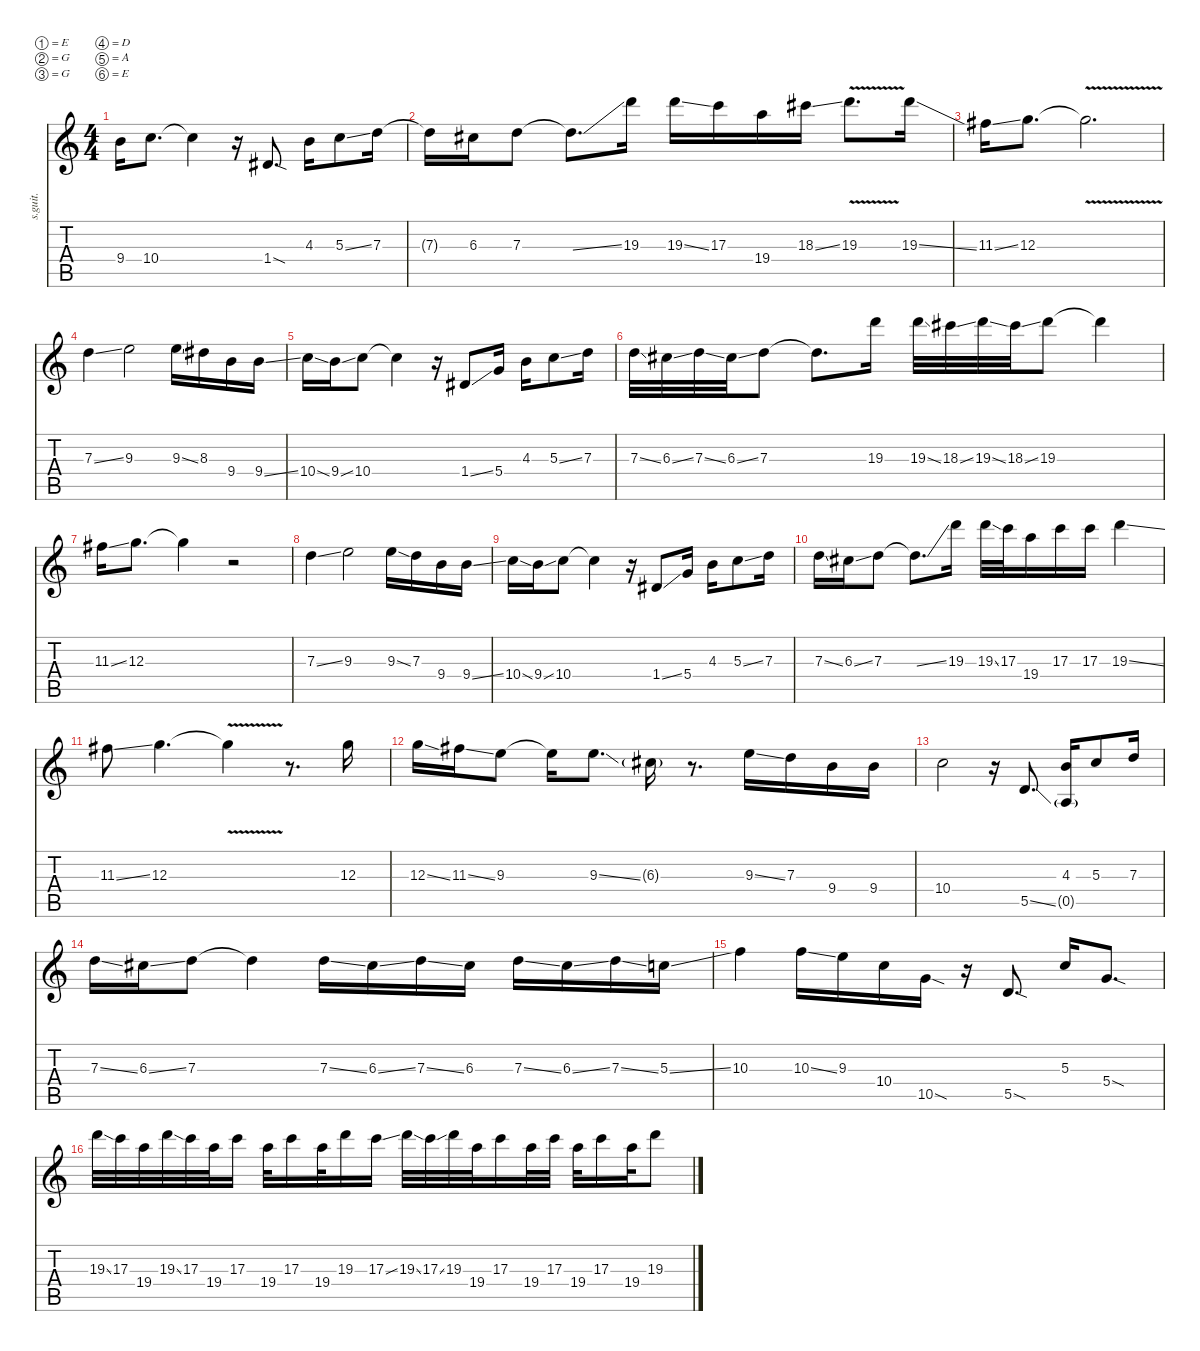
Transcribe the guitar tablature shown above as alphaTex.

\defaultSystemsLayout 4
\hideDynamics
\bracketExtendMode nobrackets
\track ("Gary Rossington (Slide/Rhythm Guitar)" "s.guit.") {instrument overdrivenguitar}
\staff {score tabs}
\tuning (E4 G3 G3 D3 A2 E2)
\ts (4 4)
\tempo (60 hide)
\clef g2
\ks c
9.4{t}.16{lyrics (0 "") lyrics (1 "") lyrics (2 "") lyrics (3 "") lyrics (4 "") dy f} 10.4.8{d lyrics (0 "") lyrics (1 "") lyrics (2 "") lyrics (3 "") lyrics (4 "")} 10.4{t}.4{lyrics (0 "") lyrics (1 "") lyrics (2 "") lyrics (3 "") lyrics (4 "")} r.16 1.4{sod acc #}.8{d lyrics (0 "") lyrics (1 "") lyrics (2 "") lyrics (3 "") lyrics (4 "")} 4.3.16{lyrics (0 "") lyrics (1 "") lyrics (2 "") lyrics (3 "") lyrics (4 "")} 5.3{ss}.8{lyrics (0 "") lyrics (1 "") lyrics (2 "") lyrics (3 "") lyrics (4 "")} 7.3.16{lyrics (0 "") lyrics (1 "") lyrics (2 "") lyrics (3 "") lyrics (4 "")} |
7.3{t}.16{lyrics (0 "") lyrics (1 "") lyrics (2 "") lyrics (3 "") lyrics (4 "")} 6.3{acc #}.16{lyrics (0 "") lyrics (1 "") lyrics (2 "") lyrics (3 "") lyrics (4 "")} 7.3.8{lyrics (0 "") lyrics (1 "") lyrics (2 "") lyrics (3 "") lyrics (4 "")} 7.3{ss t}.8{d lyrics (0 "") lyrics (1 "") lyrics (2 "") lyrics (3 "") lyrics (4 "")} 19.3.16{lyrics (0 "") lyrics (1 "") lyrics (2 "") lyrics (3 "") lyrics (4 "")} 19.3{ss}.16{lyrics (0 "") lyrics (1 "") lyrics (2 "") lyrics (3 "") lyrics (4 "")} 17.3.16{lyrics (0 "") lyrics (1 "") lyrics (2 "") lyrics (3 "") lyrics (4 "")} 19.4.16{lyrics (0 "") lyrics (1 "") lyrics (2 "") lyrics (3 "") lyrics (4 "")} 18.3{ss acc #}.16{lyrics (0 "") lyrics (1 "") lyrics (2 "") lyrics (3 "") lyrics (4 "")} 19.3{v}.8{d lyrics (0 "") lyrics (1 "") lyrics (2 "") lyrics (3 "") lyrics (4 "")} 19.3{ss}.16{lyrics (0 "") lyrics (1 "") lyrics (2 "") lyrics (3 "") lyrics (4 "")} |
11.3{ss acc #}.16{lyrics (0 "") lyrics (1 "") lyrics (2 "") lyrics (3 "") lyrics (4 "")} 12.3.8{d lyrics (0 "") lyrics (1 "") lyrics (2 "") lyrics (3 "") lyrics (4 "")} 12.3{v t}.2{d lyrics (0 "") lyrics (1 "") lyrics (2 "") lyrics (3 "") lyrics (4 "")} |
7.3{ss}.4{lyrics (0 "") lyrics (1 "") lyrics (2 "") lyrics (3 "") lyrics (4 "")} 9.3.2{lyrics (0 "") lyrics (1 "") lyrics (2 "") lyrics (3 "") lyrics (4 "")} 9.3{ss}.16{lyrics (0 "") lyrics (1 "") lyrics (2 "") lyrics (3 "") lyrics (4 "")} 8.3{acc #}.16{lyrics (0 "") lyrics (1 "") lyrics (2 "") lyrics (3 "") lyrics (4 "")} 9.4.16{lyrics (0 "") lyrics (1 "") lyrics (2 "") lyrics (3 "") lyrics (4 "")} 9.4{ss}.16{lyrics (0 "") lyrics (1 "") lyrics (2 "") lyrics (3 "") lyrics (4 "")} |
10.4{ss}.16{lyrics (0 "") lyrics (1 "") lyrics (2 "") lyrics (3 "") lyrics (4 "")} 9.4{ss}.16{lyrics (0 "") lyrics (1 "") lyrics (2 "") lyrics (3 "") lyrics (4 "")} 10.4.8{lyrics (0 "") lyrics (1 "") lyrics (2 "") lyrics (3 "") lyrics (4 "")} 10.4{t}.4{lyrics (0 "") lyrics (1 "") lyrics (2 "") lyrics (3 "") lyrics (4 "")} r.16 1.4{ss acc #}.8{lyrics (0 "") lyrics (1 "") lyrics (2 "") lyrics (3 "") lyrics (4 "")} 5.4.16{lyrics (0 "") lyrics (1 "") lyrics (2 "") lyrics (3 "") lyrics (4 "")} 4.3.16{lyrics (0 "") lyrics (1 "") lyrics (2 "") lyrics (3 "") lyrics (4 "")} 5.3{ss}.8{lyrics (0 "") lyrics (1 "") lyrics (2 "") lyrics (3 "") lyrics (4 "")} 7.3.16{lyrics (0 "") lyrics (1 "") lyrics (2 "") lyrics (3 "") lyrics (4 "")} |
7.3{ss}.32{lyrics (0 "") lyrics (1 "") lyrics (2 "") lyrics (3 "") lyrics (4 "")} 6.3{ss acc #}.32{lyrics (0 "") lyrics (1 "") lyrics (2 "") lyrics (3 "") lyrics (4 "")} 7.3{ss}.32{lyrics (0 "") lyrics (1 "") lyrics (2 "") lyrics (3 "") lyrics (4 "")} 6.3{ss acc #}.32{lyrics (0 "") lyrics (1 "") lyrics (2 "") lyrics (3 "") lyrics (4 "")} 7.3.8{lyrics (0 "") lyrics (1 "") lyrics (2 "") lyrics (3 "") lyrics (4 "")} 7.3{t}.8{d lyrics (0 "") lyrics (1 "") lyrics (2 "") lyrics (3 "") lyrics (4 "")} 19.3.16{lyrics (0 "") lyrics (1 "") lyrics (2 "") lyrics (3 "") lyrics (4 "")} 19.3{ss}.32{lyrics (0 "") lyrics (1 "") lyrics (2 "") lyrics (3 "") lyrics (4 "")} 18.3{ss acc #}.32{lyrics (0 "") lyrics (1 "") lyrics (2 "") lyrics (3 "") lyrics (4 "")} 19.3{ss}.32{lyrics (0 "") lyrics (1 "") lyrics (2 "") lyrics (3 "") lyrics (4 "")} 18.3{ss acc #}.32{lyrics (0 "") lyrics (1 "") lyrics (2 "") lyrics (3 "") lyrics (4 "")} 19.3.8{lyrics (0 "") lyrics (1 "") lyrics (2 "") lyrics (3 "") lyrics (4 "")} 19.3{t}.4{lyrics (0 "") lyrics (1 "") lyrics (2 "") lyrics (3 "") lyrics (4 "")} |
11.3{ss acc #}.16{lyrics (0 "") lyrics (1 "") lyrics (2 "") lyrics (3 "") lyrics (4 "")} 12.3.8{d lyrics (0 "") lyrics (1 "") lyrics (2 "") lyrics (3 "") lyrics (4 "")} 12.3{t}.4{lyrics (0 "") lyrics (1 "") lyrics (2 "") lyrics (3 "") lyrics (4 "")} r.2 |
7.3{ss}.4{lyrics (0 "") lyrics (1 "") lyrics (2 "") lyrics (3 "") lyrics (4 "")} 9.3.2{lyrics (0 "") lyrics (1 "") lyrics (2 "") lyrics (3 "") lyrics (4 "")} 9.3{ss}.16{lyrics (0 "") lyrics (1 "") lyrics (2 "") lyrics (3 "") lyrics (4 "")} 7.3.16{lyrics (0 "") lyrics (1 "") lyrics (2 "") lyrics (3 "") lyrics (4 "")} 9.4.16{lyrics (0 "") lyrics (1 "") lyrics (2 "") lyrics (3 "") lyrics (4 "")} 9.4{ss}.16{lyrics (0 "") lyrics (1 "") lyrics (2 "") lyrics (3 "") lyrics (4 "")} |
10.4{ss}.16{lyrics (0 "") lyrics (1 "") lyrics (2 "") lyrics (3 "") lyrics (4 "")} 9.4{ss}.16{lyrics (0 "") lyrics (1 "") lyrics (2 "") lyrics (3 "") lyrics (4 "")} 10.4.8{lyrics (0 "") lyrics (1 "") lyrics (2 "") lyrics (3 "") lyrics (4 "")} 10.4{t}.4{lyrics (0 "") lyrics (1 "") lyrics (2 "") lyrics (3 "") lyrics (4 "")} r.16 1.4{ss acc #}.8{lyrics (0 "") lyrics (1 "") lyrics (2 "") lyrics (3 "") lyrics (4 "")} 5.4.16{lyrics (0 "") lyrics (1 "") lyrics (2 "") lyrics (3 "") lyrics (4 "")} 4.3.16{lyrics (0 "") lyrics (1 "") lyrics (2 "") lyrics (3 "") lyrics (4 "")} 5.3{ss}.8{lyrics (0 "") lyrics (1 "") lyrics (2 "") lyrics (3 "") lyrics (4 "")} 7.3.16{lyrics (0 "") lyrics (1 "") lyrics (2 "") lyrics (3 "") lyrics (4 "")} |
7.3{ss}.16{lyrics (0 "") lyrics (1 "") lyrics (2 "") lyrics (3 "") lyrics (4 "")} 6.3{ss acc #}.16{lyrics (0 "") lyrics (1 "") lyrics (2 "") lyrics (3 "") lyrics (4 "")} 7.3.8{lyrics (0 "") lyrics (1 "") lyrics (2 "") lyrics (3 "") lyrics (4 "")} 7.3{ss t}.8{d lyrics (0 "") lyrics (1 "") lyrics (2 "") lyrics (3 "") lyrics (4 "")} 19.3.16{lyrics (0 "") lyrics (1 "") lyrics (2 "") lyrics (3 "") lyrics (4 "")} 19.3{ss}.32{lyrics (0 "") lyrics (1 "") lyrics (2 "") lyrics (3 "") lyrics (4 "")} 17.3.32{lyrics (0 "") lyrics (1 "") lyrics (2 "") lyrics (3 "") lyrics (4 "")} 19.4.16{lyrics (0 "") lyrics (1 "") lyrics (2 "") lyrics (3 "") lyrics (4 "")} 17.3.16{lyrics (0 "") lyrics (1 "") lyrics (2 "") lyrics (3 "") lyrics (4 "")} 17.3.16{lyrics (0 "") lyrics (1 "") lyrics (2 "") lyrics (3 "") lyrics (4 "")} 19.3{ss}.4{lyrics (0 "") lyrics (1 "") lyrics (2 "") lyrics (3 "") lyrics (4 "")} |
11.3{ss acc #}.8{lyrics (0 "") lyrics (1 "") lyrics (2 "") lyrics (3 "") lyrics (4 "")} 12.3.4{d lyrics (0 "") lyrics (1 "") lyrics (2 "") lyrics (3 "") lyrics (4 "")} 12.3{v t}.4{lyrics (0 "") lyrics (1 "") lyrics (2 "") lyrics (3 "") lyrics (4 "")} r.8{d} 12.3.16{lyrics (0 "") lyrics (1 "") lyrics (2 "") lyrics (3 "") lyrics (4 "")} |
12.3{ss}.16{lyrics (0 "") lyrics (1 "") lyrics (2 "") lyrics (3 "") lyrics (4 "")} 11.3{ss acc #}.16{lyrics (0 "") lyrics (1 "") lyrics (2 "") lyrics (3 "") lyrics (4 "")} 9.3.8{lyrics (0 "") lyrics (1 "") lyrics (2 "") lyrics (3 "") lyrics (4 "")} 9.3{t}.16{lyrics (0 "") lyrics (1 "") lyrics (2 "") lyrics (3 "") lyrics (4 "")} 9.3{ss}.8{d lyrics (0 "") lyrics (1 "") lyrics (2 "") lyrics (3 "") lyrics (4 "")} 6.3{g acc #}.16{lyrics (0 "") lyrics (1 "") lyrics (2 "") lyrics (3 "") lyrics (4 "")} r.8{d} 9.3{ss}.16{lyrics (0 "") lyrics (1 "") lyrics (2 "") lyrics (3 "") lyrics (4 "")} 7.3.16{lyrics (0 "") lyrics (1 "") lyrics (2 "") lyrics (3 "") lyrics (4 "")} 9.4.16{lyrics (0 "") lyrics (1 "") lyrics (2 "") lyrics (3 "") lyrics (4 "")} 9.4.16{lyrics (0 "") lyrics (1 "") lyrics (2 "") lyrics (3 "") lyrics (4 "")} |
10.4.2{lyrics (0 "") lyrics (1 "") lyrics (2 "") lyrics (3 "") lyrics (4 "")} r.16 5.5{ss}.8{d lyrics (0 "") lyrics (1 "") lyrics (2 "") lyrics (3 "") lyrics (4 "")} (4.3 0.5{g}).16{lyrics (0 "") lyrics (1 "") lyrics (2 "") lyrics (3 "") lyrics (4 "")} 5.3.8{lyrics (0 "") lyrics (1 "") lyrics (2 "") lyrics (3 "") lyrics (4 "")} 7.3.16{lyrics (0 "") lyrics (1 "") lyrics (2 "") lyrics (3 "") lyrics (4 "")} |
7.3{ss}.16{lyrics (0 "") lyrics (1 "") lyrics (2 "") lyrics (3 "") lyrics (4 "")} 6.3{ss acc #}.16{lyrics (0 "") lyrics (1 "") lyrics (2 "") lyrics (3 "") lyrics (4 "")} 7.3.8{lyrics (0 "") lyrics (1 "") lyrics (2 "") lyrics (3 "") lyrics (4 "")} 7.3{t}.4{lyrics (0 "") lyrics (1 "") lyrics (2 "") lyrics (3 "") lyrics (4 "")} 7.3{ss}.16{lyrics (0 "") lyrics (1 "") lyrics (2 "") lyrics (3 "") lyrics (4 "")} 6.3{ss acc #}.16{lyrics (0 "") lyrics (1 "") lyrics (2 "") lyrics (3 "") lyrics (4 "")} 7.3{ss}.16{lyrics (0 "") lyrics (1 "") lyrics (2 "") lyrics (3 "") lyrics (4 "")} 6.3{acc #}.16{lyrics (0 "") lyrics (1 "") lyrics (2 "") lyrics (3 "") lyrics (4 "")} 7.3{ss}.16{lyrics (0 "") lyrics (1 "") lyrics (2 "") lyrics (3 "") lyrics (4 "")} 6.3{ss acc #}.16{lyrics (0 "") lyrics (1 "") lyrics (2 "") lyrics (3 "") lyrics (4 "")} 7.3{ss}.16{lyrics (0 "") lyrics (1 "") lyrics (2 "") lyrics (3 "") lyrics (4 "")} 5.3{ss}.16{lyrics (0 "") lyrics (1 "") lyrics (2 "") lyrics (3 "") lyrics (4 "")} |
10.3.4{lyrics (0 "") lyrics (1 "") lyrics (2 "") lyrics (3 "") lyrics (4 "")} 10.3{ss}.16{lyrics (0 "") lyrics (1 "") lyrics (2 "") lyrics (3 "") lyrics (4 "")} 9.3.16{lyrics (0 "") lyrics (1 "") lyrics (2 "") lyrics (3 "") lyrics (4 "")} 10.4.16{lyrics (0 "") lyrics (1 "") lyrics (2 "") lyrics (3 "") lyrics (4 "")} 10.5{sod}.16{lyrics (0 "") lyrics (1 "") lyrics (2 "") lyrics (3 "") lyrics (4 "")} r.16 5.5{sod}.8{d lyrics (0 "") lyrics (1 "") lyrics (2 "") lyrics (3 "") lyrics (4 "")} 5.3.16{lyrics (0 "") lyrics (1 "") lyrics (2 "") lyrics (3 "") lyrics (4 "")} 5.4{sod}.8{d lyrics (0 "") lyrics (1 "") lyrics (2 "") lyrics (3 "") lyrics (4 "")} |
19.3{ss}.32{lyrics (0 "") lyrics (1 "") lyrics (2 "") lyrics (3 "") lyrics (4 "")} 17.3.32{lyrics (0 "") lyrics (1 "") lyrics (2 "") lyrics (3 "") lyrics (4 "")} 19.4.32{lyrics (0 "") lyrics (1 "") lyrics (2 "") lyrics (3 "") lyrics (4 "")} 19.3{ss}.32{lyrics (0 "") lyrics (1 "") lyrics (2 "") lyrics (3 "") lyrics (4 "")} 17.3.32{lyrics (0 "") lyrics (1 "") lyrics (2 "") lyrics (3 "") lyrics (4 "")} 19.4.32{lyrics (0 "") lyrics (1 "") lyrics (2 "") lyrics (3 "") lyrics (4 "")} 17.3.16{lyrics (0 "") lyrics (1 "") lyrics (2 "") lyrics (3 "") lyrics (4 "")} 19.4.32{lyrics (0 "") lyrics (1 "") lyrics (2 "") lyrics (3 "") lyrics (4 "")} 17.3.16{lyrics (0 "") lyrics (1 "") lyrics (2 "") lyrics (3 "") lyrics (4 "")} 19.4.32{lyrics (0 "") lyrics (1 "") lyrics (2 "") lyrics (3 "") lyrics (4 "")} 19.3.16{lyrics (0 "") lyrics (1 "") lyrics (2 "") lyrics (3 "") lyrics (4 "")} 17.3{ss}.16{lyrics (0 "") lyrics (1 "") lyrics (2 "") lyrics (3 "") lyrics (4 "")} 19.3{ss}.32{lyrics (0 "") lyrics (1 "") lyrics (2 "") lyrics (3 "") lyrics (4 "")} 17.3{ss}.32{lyrics (0 "") lyrics (1 "") lyrics (2 "") lyrics (3 "") lyrics (4 "")} 19.3.32{lyrics (0 "") lyrics (1 "") lyrics (2 "") lyrics (3 "") lyrics (4 "")} 19.4.32{lyrics (0 "") lyrics (1 "") lyrics (2 "") lyrics (3 "") lyrics (4 "")} 17.3.16{lyrics (0 "") lyrics (1 "") lyrics (2 "") lyrics (3 "") lyrics (4 "")} 19.4.32{lyrics (0 "") lyrics (1 "") lyrics (2 "") lyrics (3 "") lyrics (4 "")} 17.3.32{lyrics (0 "") lyrics (1 "") lyrics (2 "") lyrics (3 "") lyrics (4 "")} 19.4.32{lyrics (0 "") lyrics (1 "") lyrics (2 "") lyrics (3 "") lyrics (4 "")} 17.3.16{lyrics (0 "") lyrics (1 "") lyrics (2 "") lyrics (3 "") lyrics (4 "")} 19.4.32{lyrics (0 "") lyrics (1 "") lyrics (2 "") lyrics (3 "") lyrics (4 "")} 19.3.8{lyrics (0 "") lyrics (1 "") lyrics (2 "") lyrics (3 "") lyrics (4 "")}
